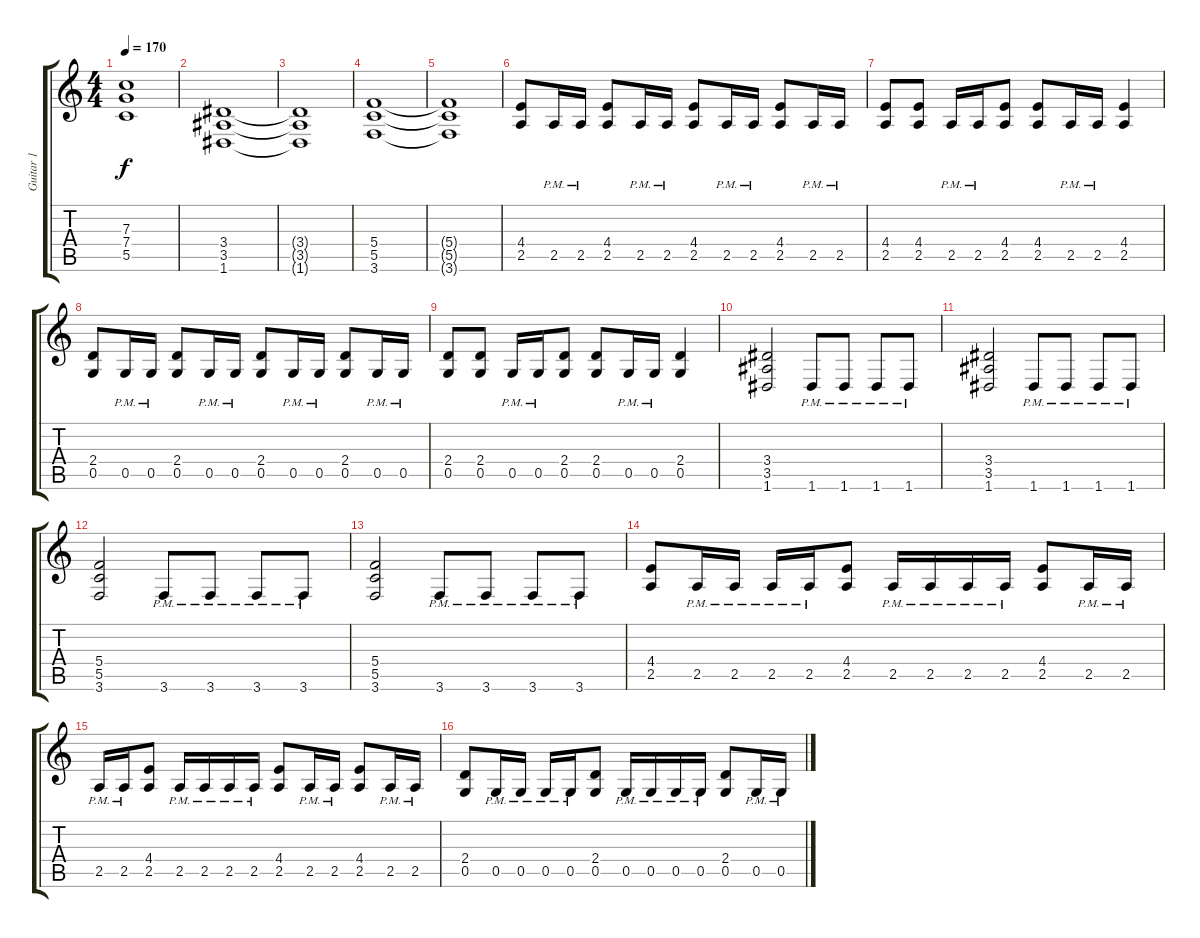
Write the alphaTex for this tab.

\track ("Guitar 1" "Guitar 1") {instrument distortionguitar}
\staff {score tabs}
\tuning (D4 A3 F3 C3 G2 D2) {hide}
\ts (4 4)
\tempo 170
\clef g2
\ks c
(7.3{t} 7.4{t} 5.5{t}).1{dy f} |
(3.4 3.5 1.6).1 |
(3.4{t} 3.5{t} 1.6{t}).1 |
(5.4 5.5 3.6).1 |
(5.4{t} 5.5{t} 3.6{t}).1 |
(4.4 2.5).8 2.5{pm}.16 2.5{pm}.16 (4.4 2.5).8 2.5{pm}.16 2.5{pm}.16 (4.4 2.5).8 2.5{pm}.16 2.5{pm}.16 (4.4 2.5).8 2.5{pm}.16 2.5{pm}.16 |
(4.4 2.5).8 (4.4 2.5).8 2.5{pm}.16 2.5{pm}.16 (4.4 2.5).8 (4.4 2.5).8 2.5{pm}.16 2.5{pm}.16 (4.4 2.5).4 |
(2.4 0.5).8 0.5{pm}.16 0.5{pm}.16 (2.4 0.5).8 0.5{pm}.16 0.5{pm}.16 (2.4 0.5).8 0.5{pm}.16 0.5{pm}.16 (2.4 0.5).8 0.5{pm}.16 0.5{pm}.16 |
(2.4 0.5).8 (2.4 0.5).8 0.5{pm}.16 0.5{pm}.16 (2.4 0.5).8 (2.4 0.5).8 0.5{pm}.16 0.5{pm}.16 (2.4 0.5).4 |
(3.4 3.5 1.6).2 1.6{pm}.8 1.6{pm}.8 1.6{pm}.8 1.6{pm}.8 |
(3.4 3.5 1.6).2 1.6{pm}.8 1.6{pm}.8 1.6{pm}.8 1.6{pm}.8 |
(5.4 5.5 3.6).2 3.6{pm}.8 3.6{pm}.8 3.6{pm}.8 3.6{pm}.8 |
(5.4 5.5 3.6).2 3.6{pm}.8 3.6{pm}.8 3.6{pm}.8 3.6{pm}.8 |
(4.4 2.5).8 2.5{pm}.16 2.5{pm}.16 2.5{pm}.16 2.5{pm}.16 (4.4 2.5).8 2.5{pm}.16 2.5{pm}.16 2.5{pm}.16 2.5{pm}.16 (4.4 2.5).8 2.5{pm}.16 2.5{pm}.16 |
2.5{pm}.16 2.5{pm}.16 (4.4 2.5).8 2.5{pm}.16 2.5{pm}.16 2.5{pm}.16 2.5{pm}.16 (4.4 2.5).8 2.5{pm}.16 2.5{pm}.16 (4.4 2.5).8 2.5{pm}.16 2.5{pm}.16 |
(2.4 0.5).8 0.5{pm}.16 0.5{pm}.16 0.5{pm}.16 0.5{pm}.16 (2.4 0.5).8 0.5{pm}.16 0.5{pm}.16 0.5{pm}.16 0.5{pm}.16 (2.4 0.5).8 0.5{pm}.16 0.5{pm}.16
